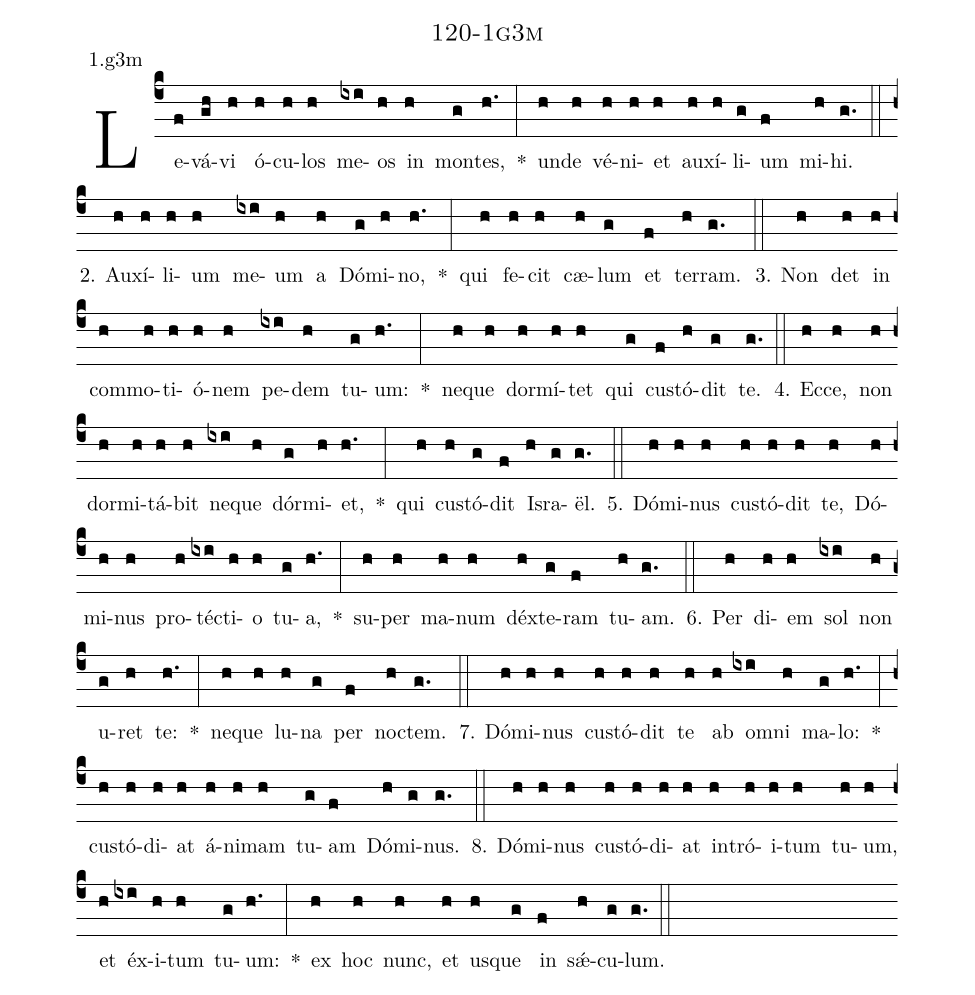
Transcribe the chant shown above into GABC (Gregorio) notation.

name: 120-1g3m;
annotation: 1.g3m;
%%
(c4)Le(f)vá(gh)vi(h) ó(h)cu(h)los(h) me(ixi)os(h) in(h) mon(g)tes,(h.) *(:) un(h)de(h) vé(h)ni(h)et(h) au(h)xí(h)li(g)um(f) mi(h)hi.(g.) (::)
2. Au(h)xí(h)li(h)um(h) me(ixi)um(h) a(h) Dó(g)mi(h)no,(h.) *(:) qui(h) fe(h)cit(h) cæ(h)lum(g) et(f) ter(h)ram.(g.) (::)
3. Non(h) det(h) in(h) com(h)mo(h)ti(h)ó(h)nem(h) pe(ixi)dem(h) tu(g)um:(h.) *(:) ne(h)que(h) dor(h)mí(h)tet(h) qui(g) cus(f)tó(h)dit(g) te.(g.) (::)
4. Ec(h)ce,(h) non(h) dor(h)mi(h)tá(h)bit(h) ne(ixi)que(h) dór(g)mi(h)et,(h.) *(:) qui(h) cus(h)tó(g)dit(f) Is(h)ra(g)ël.(g.) (::)
5. Dó(h)mi(h)nus(h) cus(h)tó(h)dit(h) te,(h) Dó(h)mi(h)nus(h) pro(h)téc(ixi)ti(h)o(h) tu(g)a,(h.) *(:) su(h)per(h) ma(h)num(h) déx(h)te(g)ram(f) tu(h)am.(g.) (::)
6. Per(h) di(h)em(h) sol(ixi) non(h) u(g)ret(h) te:(h.) *(:) ne(h)que(h) lu(h)na(g) per(f) noc(h)tem.(g.) (::)
7. Dó(h)mi(h)nus(h) cus(h)tó(h)dit(h) te(h) ab(h) om(ixi)ni(h) ma(g)lo:(h.) *(:) cus(h)tó(h)di(h)at(h) á(h)ni(h)mam(h) tu(g)am(f) Dó(h)mi(g)nus.(g.) (::)
8. Dó(h)mi(h)nus(h) cus(h)tó(h)di(h)at(h) in(h)tró(h)i(h)tum(h) tu(h)um,(h) et(h) éx(ixi)i(h)tum(h) tu(g)um:(h.) *(:) ex(h) hoc(h) nunc,(h) et(h) us(h)que(g) in(f) sǽ(h)cu(g)lum.(g.) (::)
